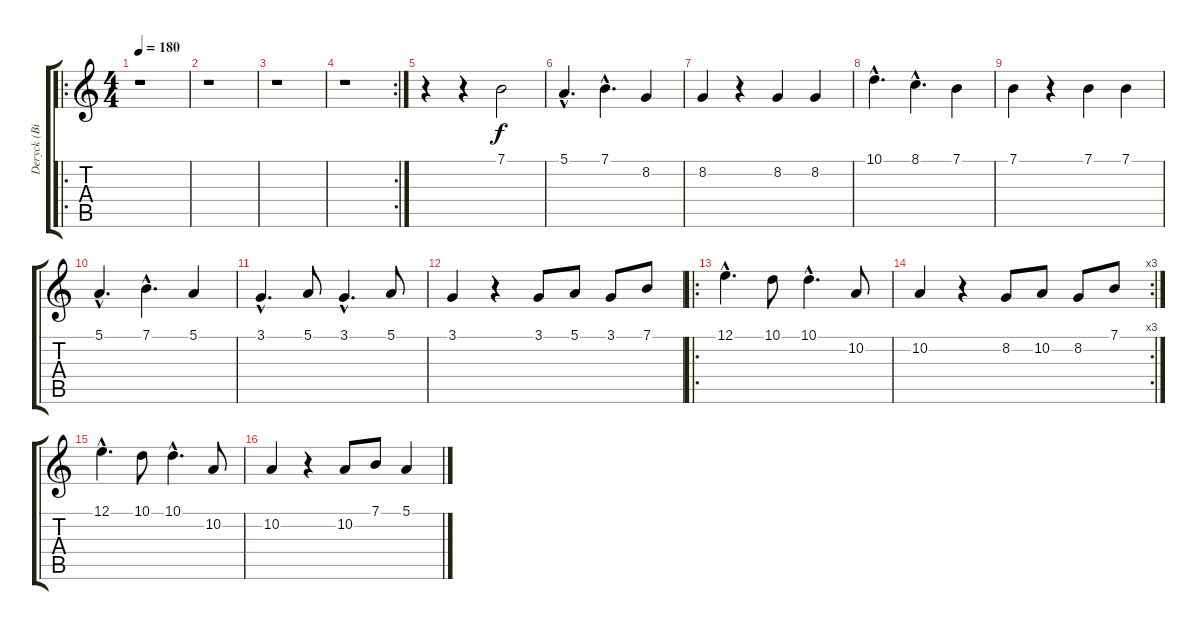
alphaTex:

\track ("Deryck (Bizzy D) - Lead Vocals" "Deryck (Bi") {instrument harmonica}
\staff {score tabs}
\tuning (E4 B3 G3 D3 A2 E2) {hide}
\ro
\ts (4 4)
\tempo 180
\clef g2
\ks c
r.1{dy f instrument harmonica} |
r.1 |
r.1 |
\rc 2
r.1 |
r.4 r.4 7.1.2 |
5.1{hac}.4{d} 7.1{hac}.4{d} 8.2.4 |
8.2.4 r.4 8.2.4 8.2.4 |
10.1{hac}.4{d} 8.1{hac}.4{d} 7.1.4 |
7.1.4 r.4 7.1.4 7.1.4 |
5.1{hac}.4{d} 7.1{hac}.4{d} 5.1.4 |
3.1{hac}.4{d} 5.1.8 3.1{hac}.4{d} 5.1.8 |
3.1.4 r.4 3.1.8 5.1.8 3.1.8 7.1.8 |
\ro
12.1{hac}.4{d} 10.1.8 10.1{hac}.4{d} 10.2.8 |
\rc 3
10.2.4 r.4 8.2.8 10.2.8 8.2.8 7.1.8 |
12.1{hac}.4{d} 10.1.8 10.1{hac}.4{d} 10.2.8 |
10.2.4 r.4 10.2.8 7.1.8 5.1.4
